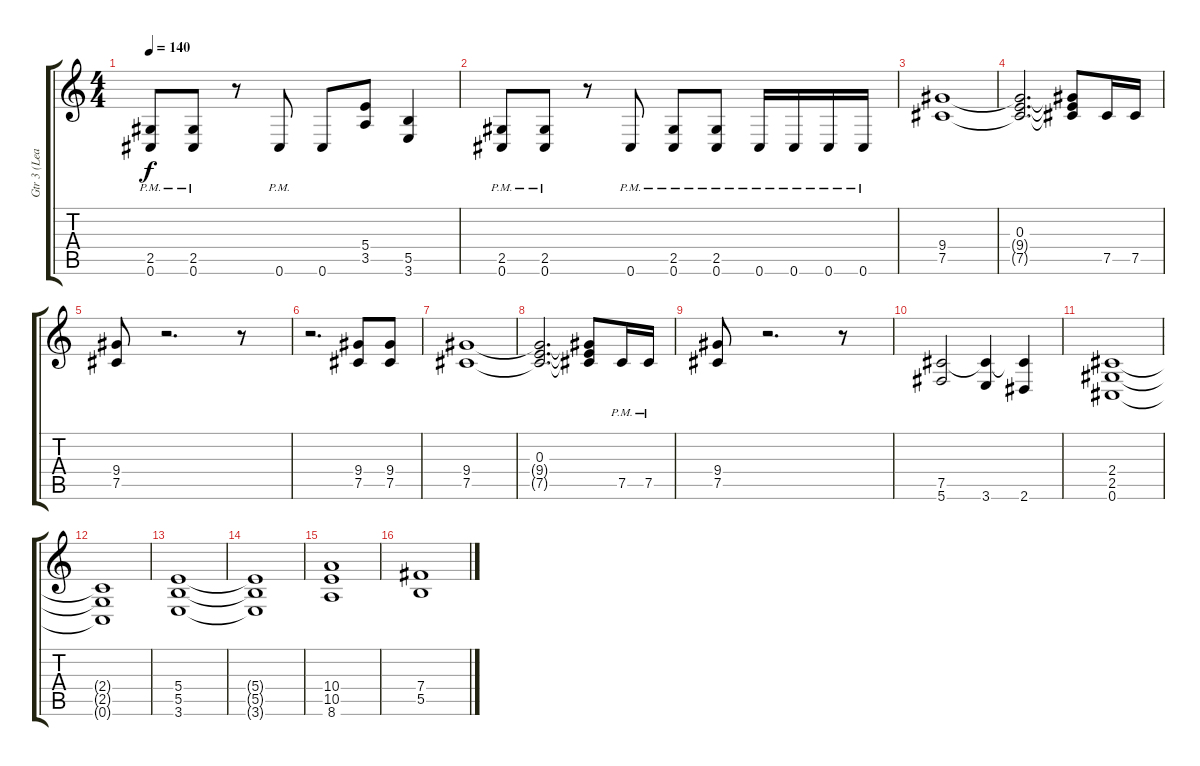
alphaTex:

\track ("Gtr 3 (Lead)" "Gtr 3 (Lea") {instrument distortionguitar}
\staff {score tabs}
\tuning (Db4 Ab3 E3 B2 Gb2 Db2) {hide}
\ts (4 4)
\tempo 140
\clef g2
\ks c
(2.5{pm} 0.6{pm}).8{dy f} (2.5{pm} 0.6{pm}).8 r.8 0.6{pm}.8 0.6.8 (5.4 3.5).8 (5.5 3.6).4 |
(2.5{pm} 0.6{pm}).8 (2.5{pm} 0.6{pm}).8 r.8 0.6{pm}.8 (2.5{pm} 0.6{pm}).8 (2.5{pm} 0.6{pm}).8 0.6{pm}.16 0.6{pm}.16 0.6{pm}.16 0.6{pm}.16 |
(9.4 7.5).1 |
(0.3 9.4{t} 7.5{t}).2{d} (0.3{t} 9.4{t} 7.5{t}).8 7.5.16 7.5.16 |
(9.4 7.5).8 r.2{d} r.8 |
r.2{d} (9.4 7.5).8 (9.4 7.5).8 |
(9.4 7.5).1 |
(0.3 9.4{t} 7.5{t}).2{d} (0.3{t} 9.4{t} 7.5{t}).8 7.5{pm}.16 7.5{pm}.16 |
(9.4 7.5).8 r.2{d} r.8 |
(7.5 5.6).2 (7.5{t} 3.6).4 (7.5{t} 2.6).4 |
(2.4 2.5 0.6).1 |
(2.4{t} 2.5{t} 0.6{t}).1 |
(5.4 5.5 3.6).1 |
(5.4{t} 5.5{t} 3.6{t}).1 |
(10.4 10.5 8.6).1 |
(7.4 5.5).1
